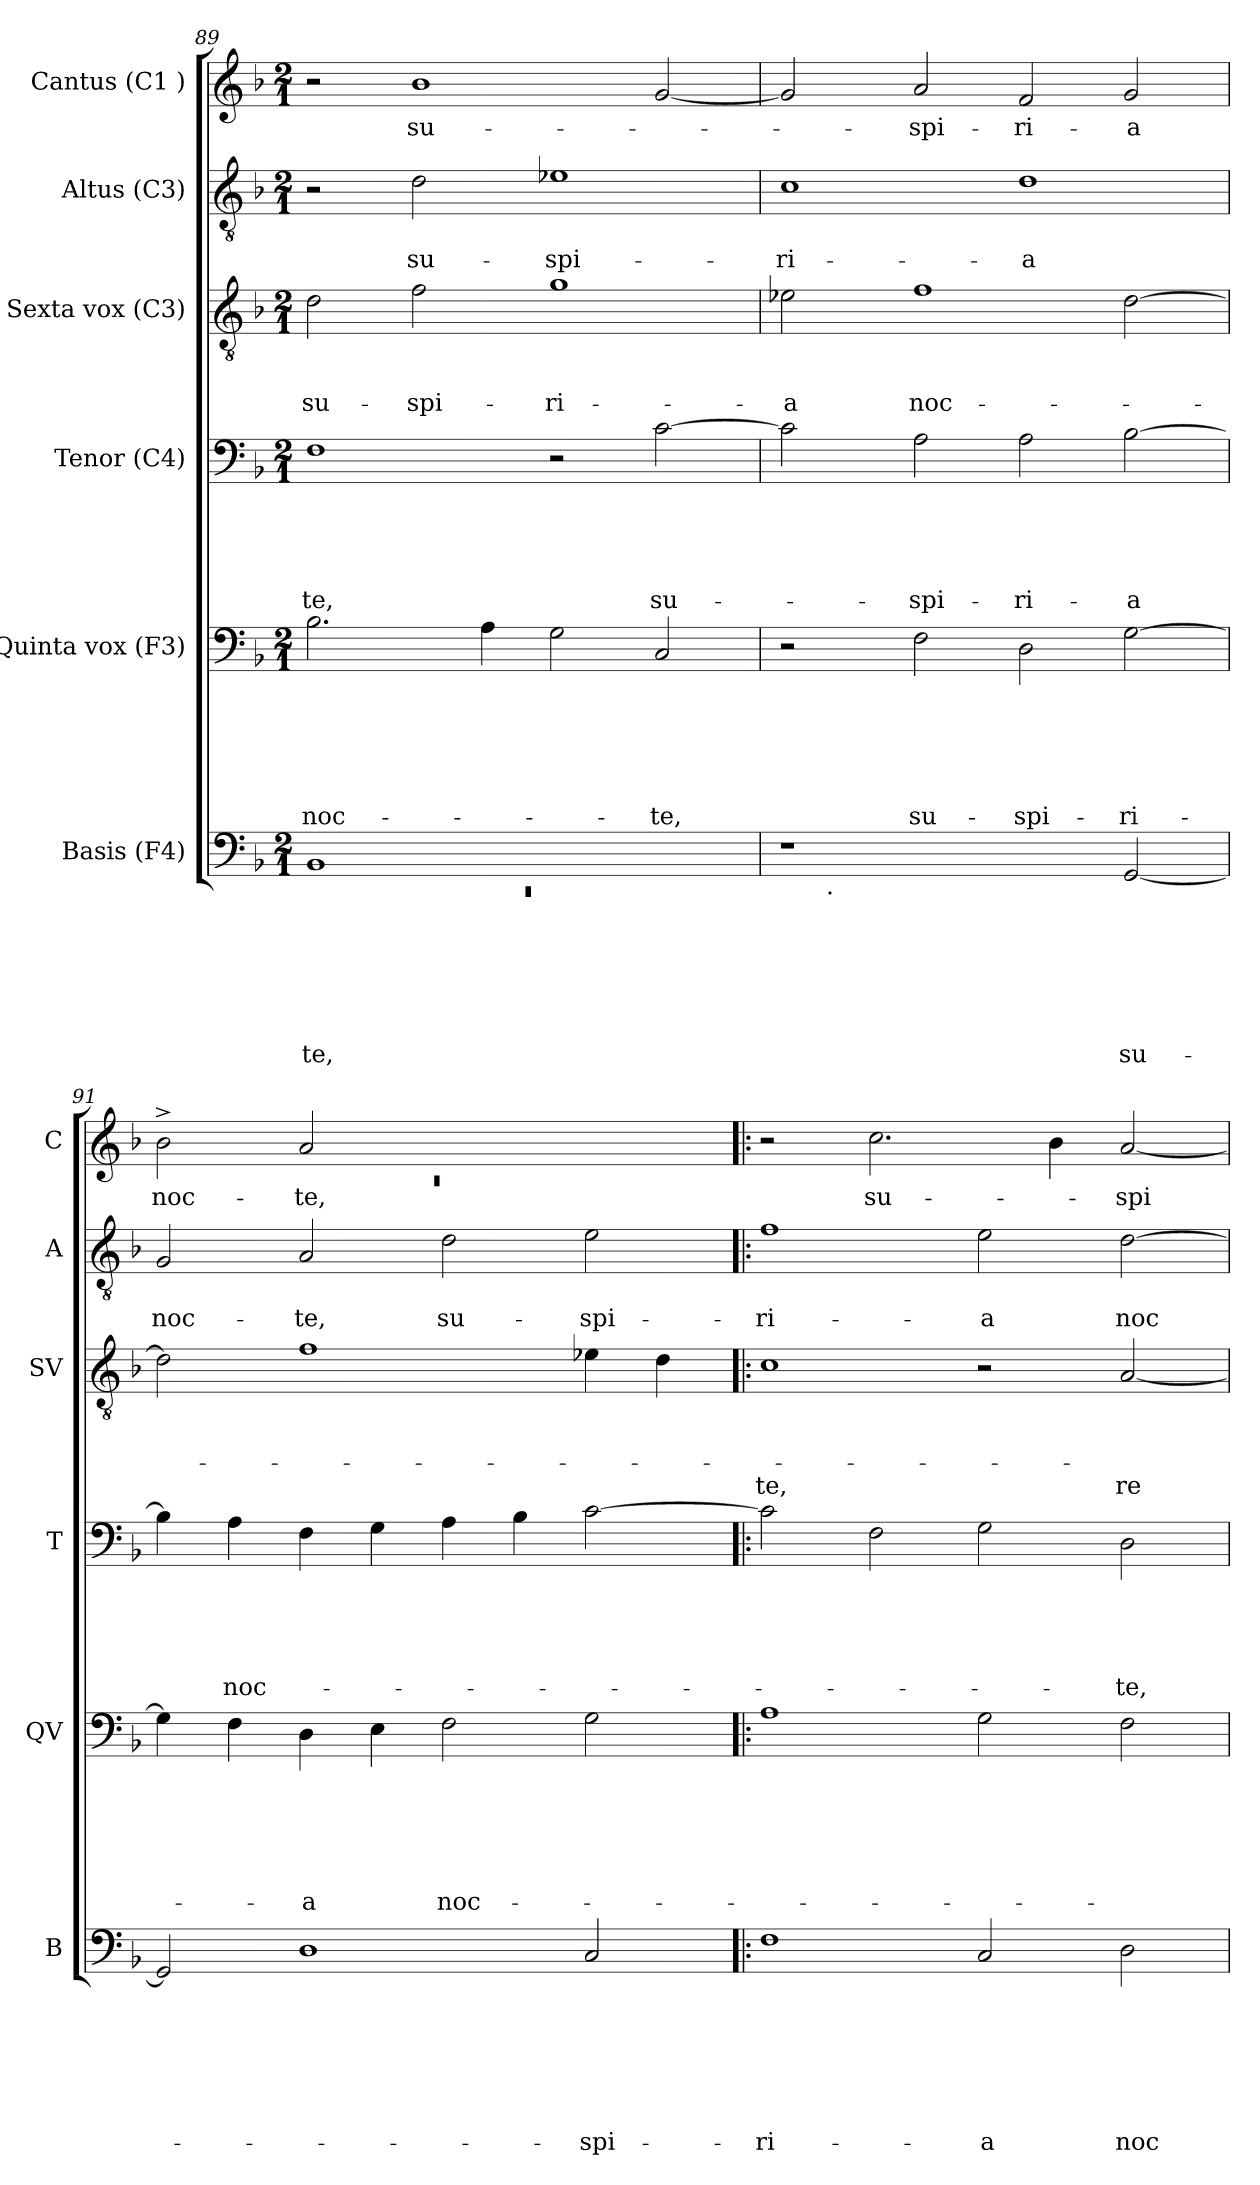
**kern	**text	**text	**text	**text	**text	**text	**text	**kern	**text	**text	**text	**text	**text	**text	**kern	**text	**text	**text	**text	**text	**kern	**text	**text	**text	**text	**kern	**text	**text	**kern	**text
*part6	*part6	*part6	*part6	*part6	*part6	*part6	*part6	*part5	*part5	*part5	*part5	*part5	*part5	*part5	*part4	*part4	*part4	*part4	*part4	*part4	*part3	*part3	*part3	*part3	*part3	*part2	*part2	*part2	*part1	*part1
*staff6	*staff6	*staff6	*staff6	*staff6	*staff6	*staff6	*staff6	*staff5	*staff5	*staff5	*staff5	*staff5	*staff5	*staff5	*staff4	*staff4	*staff4	*staff4	*staff4	*staff4	*staff3	*staff3	*staff3	*staff3	*staff3	*staff2	*staff2	*staff2	*staff1	*staff1
*I"Basis (F4)	*	*	*	*	*	*	*	*I"Quinta vox (F3)	*	*	*	*	*	*	*I"Tenor (C4)	*	*	*	*	*	*I"Sexta vox (C3)	*	*	*	*	*I"Altus (C3)	*	*	*I"Cantus (C1 )	*
*I'B	*	*	*	*	*	*	*	*I'QV	*	*	*	*	*	*	*I'T	*	*	*	*	*	*I'SV	*	*	*	*	*I'A	*	*	*I'C	*
*clefF4	*	*	*	*	*	*	*	*clefF4	*	*	*	*	*	*	*clefF4	*	*	*	*	*	*clefGv2	*	*	*	*	*clefGv2	*	*	*clefG2	*
*k[b-]	*	*	*	*	*	*	*	*k[b-]	*	*	*	*	*	*	*k[b-]	*	*	*	*	*	*k[b-]	*	*	*	*	*k[b-]	*	*	*k[b-]	*
*F:	*	*	*	*	*	*	*	*F:	*	*	*	*	*	*	*F:	*	*	*	*	*	*F:	*	*	*	*	*F:	*	*	*F:	*
*M2/1	*	*	*	*	*	*	*	*M2/1	*	*	*	*	*	*	*M2/1	*	*	*	*	*	*M2/1	*	*	*	*	*M2/1	*	*	*M2/1	*
=89	=89	=89	=89	=89	=89	=89	=89	=89	=89	=89	=89	=89	=89	=89	=89	=89	=89	=89	=89	=89	=89	=89	=89	=89	=89	=89	=89	=89	=89	=89
*^	*	*	*	*	*	*	*	*	*	*	*	*	*	*	*	*	*	*	*	*	*	*	*	*	*	*	*	*	*	*
!	!LO:N:vis=1	!	!	!	!	!	!	!LO:LY:b	!	!	!	!	!	!	!LO:LY:b	!	!	!	!	!	!LO:LY:b	!	!	!	!LO:LY:b	!	!	!	!	!	!
1BB-	0rEE	.	.	.	.	.	.	-te,	2.B-\	.	.	.	.	.	noc-	1F	.	.	.	.	-te,	2d\	.	.	su-	.	2r	.	.	2r	.
!	!	!	!	!	!	!	!	!	!	!	!	!	!	!	!	!	!	!	!	!	!	!	!	!	!LO:LY:b	!	!	!	!LO:LY:b	!	!LO:LY:b
.	.	.	.	.	.	.	.	.	.	.	.	.	.	.	.	.	.	.	.	.	.	2f\	.	.	-spi-	.	2d\	.	su-	1b-	su-
.	.	.	.	.	.	.	.	.	4A\	.	.	.	.	.	.	.	.	.	.	.	.	.	.	.	.	.	.	.	.	.	.
!	!	!	!	!	!	!	!	!	!	!	!	!	!	!	!	!	!	!	!	!	!	!	!	!	!LO:LY:b	!	!	!	!LO:LY:b	!	!
1ryy	.	.	.	.	.	.	.	.	2G\	.	.	.	.	.	.	2r	.	.	.	.	.	1g	.	.	-ri-	.	1e-X	.	-spi-	.	.
!	!	!	!	!	!	!	!	!	!	!	!	!	!	!	!LO:LY:b	!	!	!	!	!	!LO:LY:b	!	!	!	!	!	!	!	!	!	!
.	.	.	.	.	.	.	.	.	2C/	.	.	.	.	.	-te,	[>2c\	.	.	.	.	su-	.	.	.	.	.	.	.	.	[<2g/	.
=90	=90	=90	=90	=90	=90	=90	=90	=90	=90	=90	=90	=90	=90	=90	=90	=90	=90	=90	=90	=90	=90	=90	=90	=90	=90	=90	=90	=90	=90	=90	=90
!	!	!	!	!	!	!	!	!	!	!	!	!	!	!	!	!	!	!	!	!	!	!	!	!	!LO:LY:b	!	!	!	!LO:LY:b	!	!
1r	8ryy	.	.	.	.	.	.	.	2r	.	.	.	.	.	.	2c\]	.	.	.	.	.	2e-\	.	.	-a	.	1c	.	-ri-	2g/]	.
!	!LO:TX:b:t=.	!	!	!	!	!	!	!	!	!	!	!	!	!	!	!	!	!	!	!	!	!	!	!	!	!	!	!	!	!	!
.	1...ryy	.	.	.	.	.	.	.	.	.	.	.	.	.	.	.	.	.	.	.	.	.	.	.	.	.	.	.	.	.	.
!	!	!	!	!	!	!	!	!	!	!	!	!	!	!	!LO:LY:b	!	!	!	!	!	!LO:LY:b	!	!	!	!LO:LY:b	!	!	!	!	!	!LO:LY:b
.	.	.	.	.	.	.	.	.	2F\	.	.	.	.	.	su-	2A\	.	.	.	.	-spi-	1f	.	.	noc-	.	.	.	.	2a/	-spi-
!	!	!	!	!	!	!	!	!	!	!	!	!	!	!	!LO:LY:b	!	!	!	!	!	!LO:LY:b	!	!	!	!	!	!	!	!LO:LY:b:rj	!	!LO:LY:b
2ryy	.	.	.	.	.	.	.	.	2D\	.	.	.	.	.	-spi-	2A\	.	.	.	.	-ri-	.	.	.	.	.	1d	.	-a	2f/	-ri-
!	!	!	!	!	!	!	!	!LO:LY:b	!	!	!	!	!	!	!LO:LY:b	!	!	!	!	!	!LO:LY:b	!	!	!	!	!	!	!	!	!	!LO:LY:b
[<2GG/	.	.	.	.	.	.	.	su-	[>2G\	.	.	.	.	.	-ri-	[>2B-\	.	.	.	.	-a	[>2d\	.	.	.	.	.	.	.	2g/	-a
=91	=91	=91	=91	=91	=91	=91	=91	=91	=91	=91	=91	=91	=91	=91	=91	=91	=91	=91	=91	=91	=91	=91	=91	=91	=91	=91	=91	=91	=91	=91	=91
*	*	*	*	*	*	*	*	*	*	*	*	*	*	*	*	*	*	*	*	*	*	*	*	*	*	*	*	*	*	*^	*
!	!	!	!	!	!	!	!	!	!	!	!	!	!	!	!	!	!	!	!	!	!	!	!	!	!	!	!	!	!LO:LY:b	!	!LO:N:vis=1	!LO:LY:b
*v	*v	*	*	*	*	*	*	*	*	*	*	*	*	*	*	*	*	*	*	*	*	*	*	*	*	*	*	*	*	*	*	*
2GG/]	.	.	.	.	.	.	.	4G\]	.	.	.	.	.	.	4B-\]	.	.	.	.	.	2d\]	.	.	.	.	2G/	.	noc-	2b-^<\	0rc	noc-
!	!	!	!	!	!	!	!	!	!	!	!	!	!	!	!	!	!	!	!	!LO:LY:b	!	!	!	!	!	!	!	!	!	!	!
.	.	.	.	.	.	.	.	4F\	.	.	.	.	.	.	4A\	.	.	.	.	noc-	.	.	.	.	.	.	.	.	.	.	.
!	!	!	!	!	!	!	!	!	!	!	!	!	!	!LO:LY:b	!	!	!	!	!	!	!	!	!	!	!	!	!	!LO:LY:b	!	!	!LO:LY:b
1D	.	.	.	.	.	.	.	4D\	.	.	.	.	.	-a	4F\	.	.	.	.	.	1f	.	.	.	.	2A/	.	-te,	2a/	.	-te,
.	.	.	.	.	.	.	.	4E\	.	.	.	.	.	.	4G\	.	.	.	.	.	.	.	.	.	.	.	.	.	.	.	.
!	!	!	!	!	!	!	!	!	!	!	!	!	!	!LO:LY:b	!	!	!	!	!	!	!	!	!	!	!	!	!	!LO:LY:b	!	!	!
.	.	.	.	.	.	.	.	2F\	.	.	.	.	.	noc-	4A\	.	.	.	.	.	.	.	.	.	.	2d\	.	su-	1ryy	.	.
.	.	.	.	.	.	.	.	.	.	.	.	.	.	.	4B-\	.	.	.	.	.	.	.	.	.	.	.	.	.	.	.	.
!	!	!	!	!	!	!	!LO:LY:b	!	!	!	!	!	!	!	!	!	!	!	!	!	!	!	!	!	!	!	!	!LO:LY:b	!	!	!
2C/	.	.	.	.	.	.	-spi-	2G\	.	.	.	.	.	.	[<2c\	.	.	.	.	.	4e-\	.	.	.	.	2e\	.	-spi-	.	.	.
.	.	.	.	.	.	.	.	.	.	.	.	.	.	.	.	.	.	.	.	.	4d\	.	.	.	.	.	.	.	.	.	.
*	*	*	*	*	*	*	*	*	*	*	*	*	*	*	*	*	*	*	*	*	*	*	*	*	*	*	*	*	*v	*v	*
!!LO:LB:g=z
=92!|:	=92!|:	=92!|:	=92!|:	=92!|:	=92!|:	=92!|:	=92!|:	=92!|:	=92!|:	=92!|:	=92!|:	=92!|:	=92!|:	=92!|:	=92!|:	=92!|:	=92!|:	=92!|:	=92!|:	=92!|:	=92!|:	=92!|:	=92!|:	=92!|:	=92!|:	=92!|:	=92!|:	=92!|:	=92!|:	=92!|:
!	!	!	!	!	!	!	!LO:LY:b	!	!	!	!	!	!	!	!	!	!	!	!	!	!	!	!	!	!LO:LY:b	!	!	!LO:LY:b	!	!
1F	.	.	.	.	.	.	-ri-	1A	.	.	.	.	.	.	2c\]	.	.	.	.	.	1c	.	.	.	te,	1f	.	-ri-	2r	.
!	!	!	!	!	!	!	!	!	!	!	!	!	!	!	!	!	!	!	!	!	!	!	!	!	!	!	!	!	!	!LO:LY:b
.	.	.	.	.	.	.	.	.	.	.	.	.	.	.	2F\	.	.	.	.	.	.	.	.	.	.	.	.	.	2.cc\	su-
!	!	!	!	!	!	!	!LO:LY:b	!	!	!	!	!	!	!	!	!	!	!	!	!	!	!	!	!	!	!	!	!LO:LY:b	!	!
2C/	.	.	.	.	.	.	-a	2G\	.	.	.	.	.	.	2G\	.	.	.	.	.	2r	.	.	.	.	2e\	.	-a	.	.
.	.	.	.	.	.	.	.	.	.	.	.	.	.	.	.	.	.	.	.	.	.	.	.	.	.	.	.	.	4b-\	.
!	!	!	!	!	!	!	!LO:LY:b	!	!	!	!	!	!	!	!	!	!	!	!	!LO:LY:b	!	!	!	!	!LO:LY:b	!	!	!LO:LY:b	!	!LO:LY:b
2D\	.	.	.	.	.	.	noc-	2F\	.	.	.	.	.	.	2D\	.	.	.	.	-te,	[<2A/	.	.	.	re-	[>2d\	.	noc-	[<2a/	-spi-
=	=	=	=	=	=	=	=	=	=	=	=	=	=	=	=	=	=	=	=	=	=	=	=	=	=	=	=	=	=	=
*-	*-	*-	*-	*-	*-	*-	*-	*-	*-	*-	*-	*-	*-	*-	*-	*-	*-	*-	*-	*-	*-	*-	*-	*-	*-	*-	*-	*-	*-	*-
